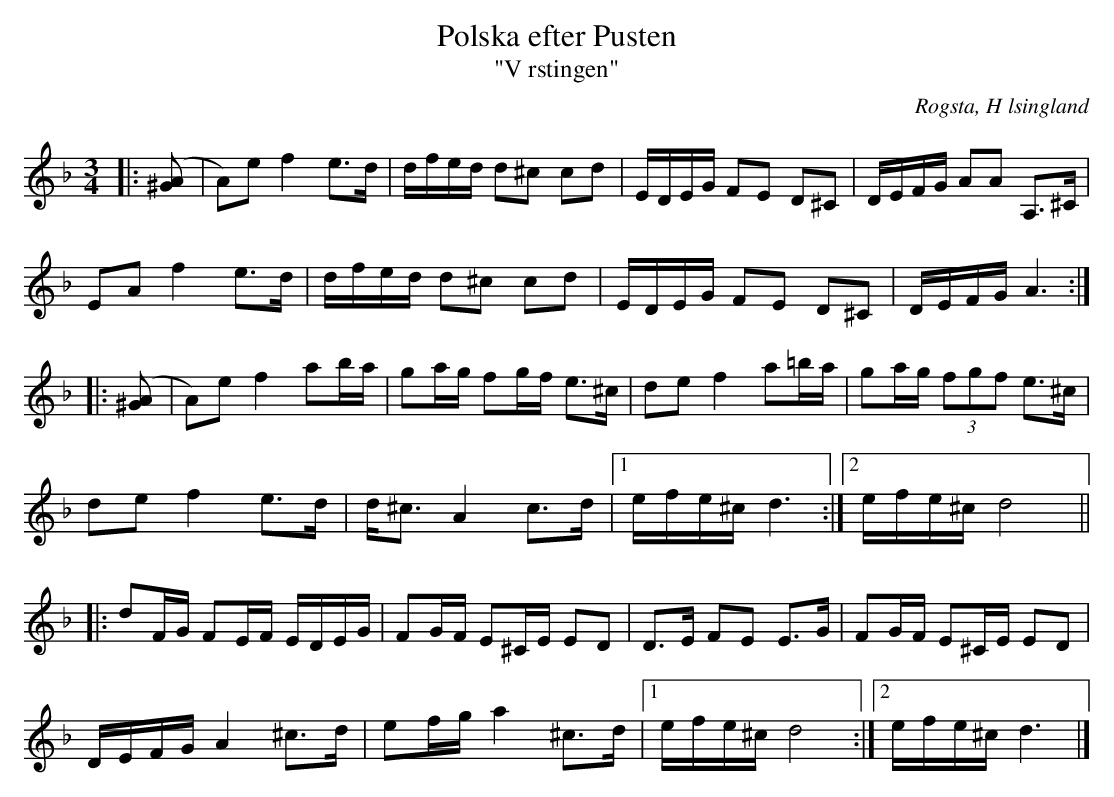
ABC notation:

X:1
T:Polska efter Pusten
T:"V rstingen"
O:Rogsta, H lsingland
M:3/4
L:1/8
K:Dm
|:([^GA] | A)e f2 e>d | d/f/e/d/ d^c cd | E/D/E/G/ FE D^C | D/E/F/G/ AA A,>^C |
EA f2 e>d | d/f/e/d/ d^c cd | E/D/E/G/ FE D^C | D/E/F/G/ A3 :|
|: ([^GA] | A)e f2 ab/a/ | ga/g/ fg/f/ e>^c | de f2 a=b/a/ | ga/g/ (3fgf e>^c |
de f2 e>d | d<^c A2 c>d |1 e/f/e/^c/ d3 :|2 e/f/e/^c/ d4 ||
|: dF/G/ FE/F/ E/D/E/G/ | FG/F/ E^C/E/ ED | D>E FE E>G | FG/F/ E^C/E/ ED |
D/E/F/G/ A2 ^c>d | ef/g/ a2 ^c>d |1 e/f/e/^c/ d4 :|2 e/f/e/^c/ d3 |]
